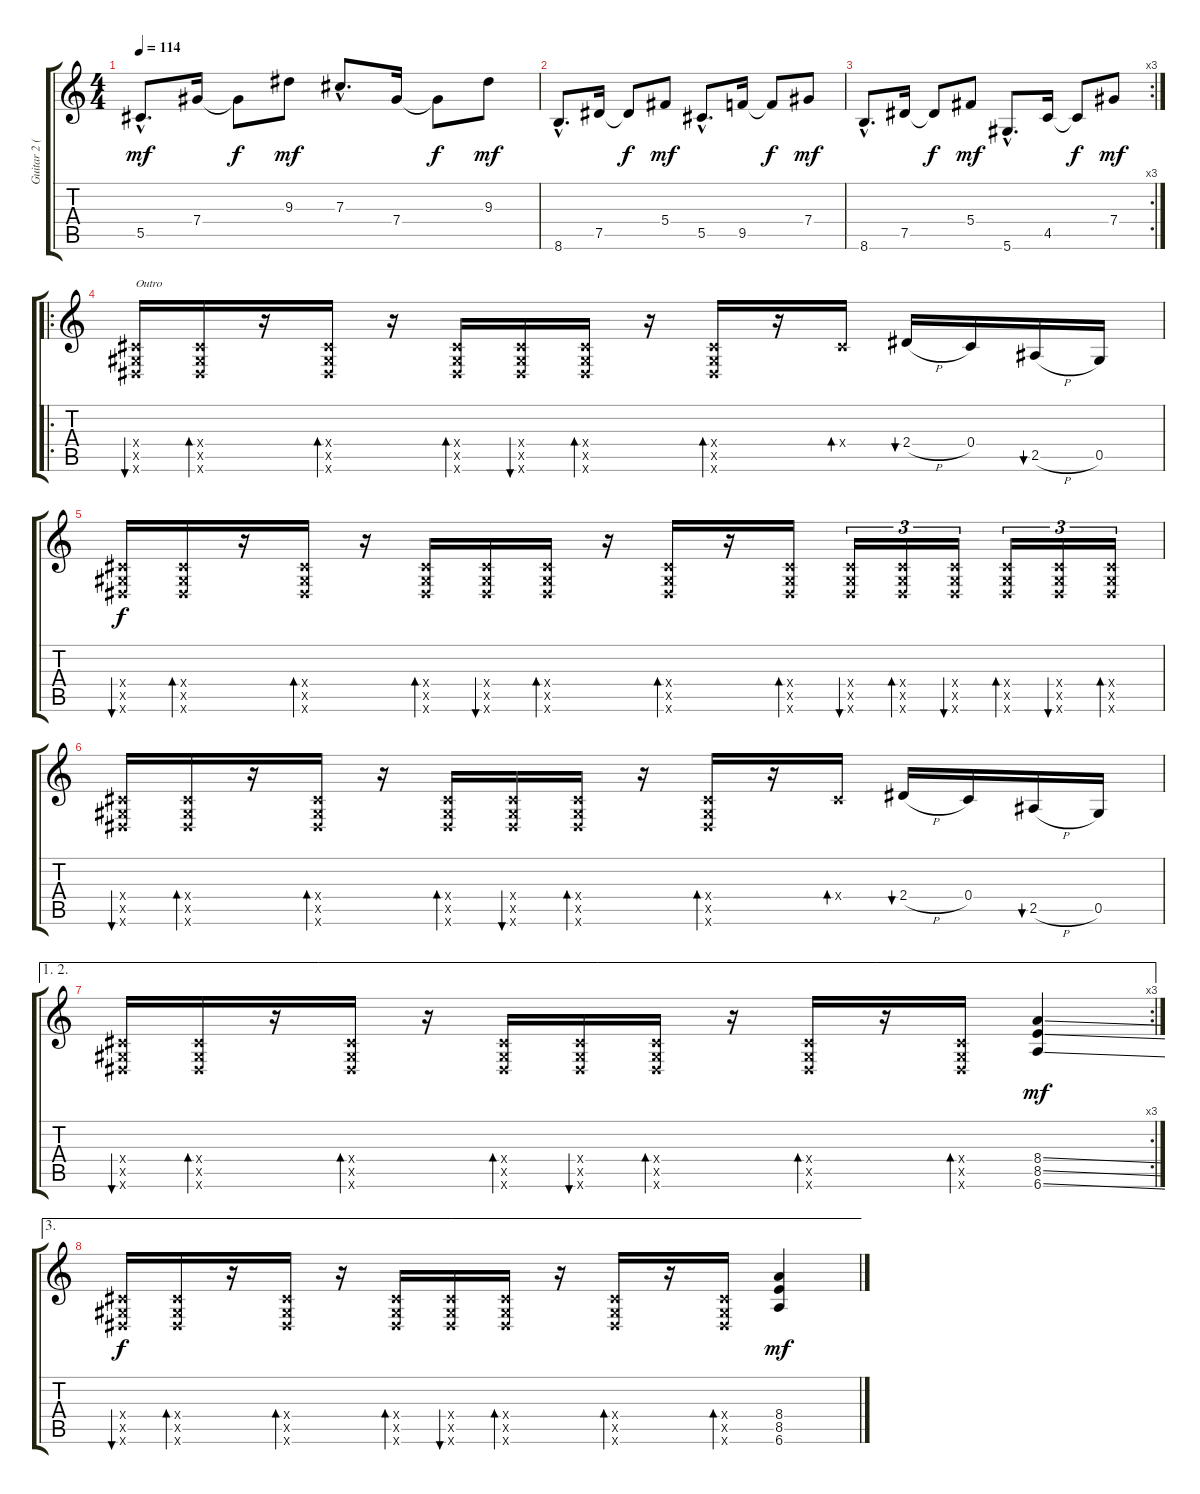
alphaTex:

\track ("Guitar 2 (Marty Friedman)" "Guitar 2 (") {instrument distortionguitar}
\staff {score tabs}
\tuning (Eb4 Bb3 Gb3 Db3 Ab2 Eb2) {hide}
\ts (4 4)
\tempo 114
\clef g2
\ks c
5.5{hac}.8{d dy mf} 7.4.16 7.4{t}.8{dy f} 9.3.8{dy mf} 7.3{hac}.8{d} 7.4.16 7.4{t}.8{dy f} 9.3.8{dy mf} |
8.6{hac}.8{d} 7.5.16 7.5{t}.8{dy f} 5.4.8{dy mf} 5.5{hac}.8{d} 9.5.16 9.5{t}.8{dy f} 7.4.8{dy mf} |
\rc 3
8.6{hac}.8{d} 7.5.16 7.5{t}.8{dy f} 5.4.8{dy mf} 5.6{hac}.8{d} 4.5.16 4.5{t}.8{dy f} 7.4.8{dy mf} |
\ro
(0.4{x} 0.5{x} 0.6{x}).16{bu 30 txt "Outro"} (0.4{x} 0.5{x} 0.6{x}).16{bd 30} r.16 (0.4{x} 0.5{x} 0.6{x}).16{bd 30} r.16 (0.4{x} 0.5{x} 0.6{x}).16{bd 30} (0.4{x} 0.5{x} 0.6{x}).16{bu 30} (0.4{x} 0.5{x} 0.6{x}).16{bd 30} r.16 (0.4{x} 0.5{x} 0.6{x}).16{bd 30} r.16 0.4{x}.16{bd 30} 2.4{h}.16{bu 30} 0.4.16 2.5{h}.16{bu 30} 0.5.16 |
(0.4{x} 0.5{x} 0.6{x}).16{bu 30 dy f} (0.4{x} 0.5{x} 0.6{x}).16{bd 30} r.16 (0.4{x} 0.5{x} 0.6{x}).16{bd 30} r.16 (0.4{x} 0.5{x} 0.6{x}).16{bd 30} (0.4{x} 0.5{x} 0.6{x}).16{bu 30} (0.4{x} 0.5{x} 0.6{x}).16{bd 30} r.16 (0.4{x} 0.5{x} 0.6{x}).16{bd 30} r.16 (0.4{x} 0.5{x} 0.6{x}).16{bd 30} (0.4{x} 0.5{x} 0.6{x}).16{tu (3 2) bu 30} (0.4{x} 0.5{x} 0.6{x}).16{tu (3 2) bd 30} (0.4{x} 0.5{x} 0.6{x}).16{tu (3 2) bu 30} (0.4{x} 0.5{x} 0.6{x}).16{tu (3 2) bd 30} (0.4{x} 0.5{x} 0.6{x}).16{tu (3 2) bu 30} (0.4{x} 0.5{x} 0.6{x}).16{tu (3 2) bd 30} |
(0.4{x} 0.5{x} 0.6{x}).16{bu 30} (0.4{x} 0.5{x} 0.6{x}).16{bd 30} r.16 (0.4{x} 0.5{x} 0.6{x}).16{bd 30} r.16 (0.4{x} 0.5{x} 0.6{x}).16{bd 30} (0.4{x} 0.5{x} 0.6{x}).16{bu 30} (0.4{x} 0.5{x} 0.6{x}).16{bd 30} r.16 (0.4{x} 0.5{x} 0.6{x}).16{bd 30} r.16 0.4{x}.16{bd 30} 2.4{h}.16{bu 30} 0.4.16 2.5{h}.16{bu 30} 0.5.16 |
\ae (1 2)
\rc 3
(0.4{x} 0.5{x} 0.6{x}).16{bu 30} (0.4{x} 0.5{x} 0.6{x}).16{bd 30} r.16 (0.4{x} 0.5{x} 0.6{x}).16{bd 30} r.16 (0.4{x} 0.5{x} 0.6{x}).16{bd 30} (0.4{x} 0.5{x} 0.6{x}).16{bu 30} (0.4{x} 0.5{x} 0.6{x}).16{bd 30} r.16 (0.4{x} 0.5{x} 0.6{x}).16{bd 30} r.16 (0.4{x} 0.5{x} 0.6{x}).16{bd 30} (8.4{ss} 8.5{ss} 6.6{ss}).4{dy mf} |
\ae 3
(0.4{x} 0.5{x} 0.6{x}).16{bu 30 dy f} (0.4{x} 0.5{x} 0.6{x}).16{bd 30} r.16 (0.4{x} 0.5{x} 0.6{x}).16{bd 30} r.16 (0.4{x} 0.5{x} 0.6{x}).16{bd 30} (0.4{x} 0.5{x} 0.6{x}).16{bu 30} (0.4{x} 0.5{x} 0.6{x}).16{bd 30} r.16 (0.4{x} 0.5{x} 0.6{x}).16{bd 30} r.16 (0.4{x} 0.5{x} 0.6{x}).16{bd 30} (8.4 8.5 6.6).4{dy mf}
